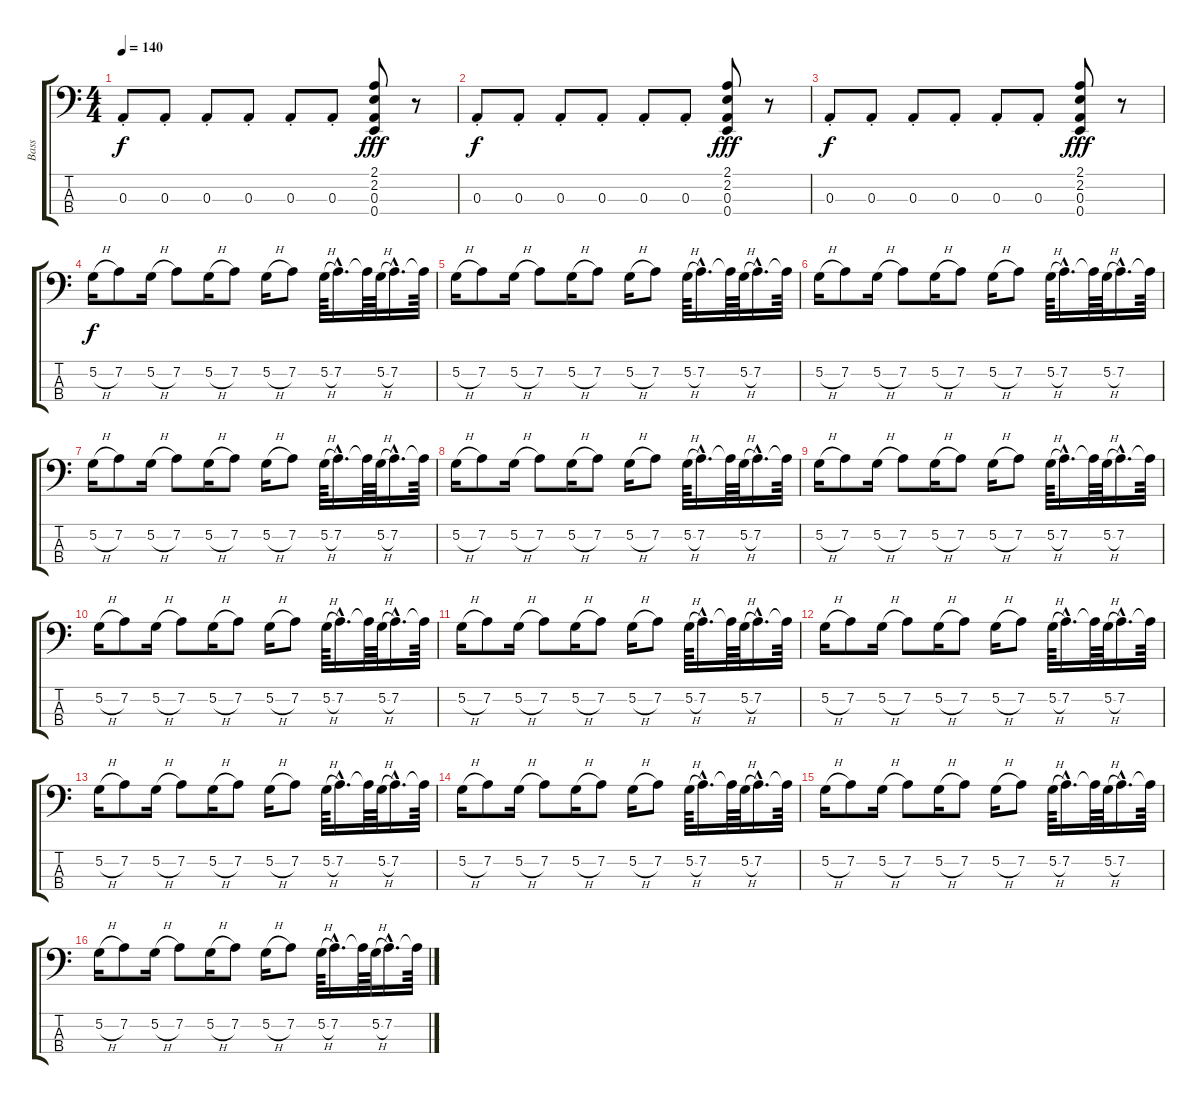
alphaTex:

\track ("Bass" "Bass") {instrument electricbasspick}
\staff {score tabs}
\tuning (G2 D2 A1 E1) {hide}
\ts (4 4)
\tempo 140
\clef f4
\ks c
0.3{st}.8{dy f} 0.3{st}.8 0.3{st}.8 0.3{st}.8 0.3{st}.8 0.3{st}.8 (2.1 2.2 0.3 0.4).8{dy fff} r.8 |
0.3{st}.8{dy f} 0.3{st}.8 0.3{st}.8 0.3{st}.8 0.3{st}.8 0.3{st}.8 (2.1 2.2 0.3 0.4).8{dy fff} r.8 |
0.3{st}.8{dy f} 0.3{st}.8 0.3{st}.8 0.3{st}.8 0.3{st}.8 0.3{st}.8 (2.1 2.2 0.3 0.4).8{dy fff} r.8 |
5.2{h}.16{dy f} 7.2.8 5.2{h}.16 7.2.8 5.2{h}.16 7.2.8 5.2{h}.16 7.2.8 5.2{h}.64 7.2{hac}.16{d} 7.2{t}.64 5.2{h}.64 7.2{hac}.16{d} 7.2{t}.64 |
5.2{h}.16 7.2.8 5.2{h}.16 7.2.8 5.2{h}.16 7.2.8 5.2{h}.16 7.2.8 5.2{h}.64 7.2{hac}.16{d} 7.2{t}.64 5.2{h}.64 7.2{hac}.16{d} 7.2{t}.64 |
5.2{h}.16 7.2.8 5.2{h}.16 7.2.8 5.2{h}.16 7.2.8 5.2{h}.16 7.2.8 5.2{h}.64 7.2{hac}.16{d} 7.2{t}.64 5.2{h}.64 7.2{hac}.16{d} 7.2{t}.64 |
5.2{h}.16 7.2.8 5.2{h}.16 7.2.8 5.2{h}.16 7.2.8 5.2{h}.16 7.2.8 5.2{h}.64 7.2{hac}.16{d} 7.2{t}.64 5.2{h}.64 7.2{hac}.16{d} 7.2{t}.64 |
5.2{h}.16 7.2.8 5.2{h}.16 7.2.8 5.2{h}.16 7.2.8 5.2{h}.16 7.2.8 5.2{h}.64 7.2{hac}.16{d} 7.2{t}.64 5.2{h}.64 7.2{hac}.16{d} 7.2{t}.64 |
5.2{h}.16 7.2.8 5.2{h}.16 7.2.8 5.2{h}.16 7.2.8 5.2{h}.16 7.2.8 5.2{h}.64 7.2{hac}.16{d} 7.2{t}.64 5.2{h}.64 7.2{hac}.16{d} 7.2{t}.64 |
5.2{h}.16 7.2.8 5.2{h}.16 7.2.8 5.2{h}.16 7.2.8 5.2{h}.16 7.2.8 5.2{h}.64 7.2{hac}.16{d} 7.2{t}.64 5.2{h}.64 7.2{hac}.16{d} 7.2{t}.64 |
5.2{h}.16 7.2.8 5.2{h}.16 7.2.8 5.2{h}.16 7.2.8 5.2{h}.16 7.2.8 5.2{h}.64 7.2{hac}.16{d} 7.2{t}.64 5.2{h}.64 7.2{hac}.16{d} 7.2{t}.64 |
5.2{h}.16 7.2.8 5.2{h}.16 7.2.8 5.2{h}.16 7.2.8 5.2{h}.16 7.2.8 5.2{h}.64 7.2{hac}.16{d} 7.2{t}.64 5.2{h}.64 7.2{hac}.16{d} 7.2{t}.64 |
5.2{h}.16 7.2.8 5.2{h}.16 7.2.8 5.2{h}.16 7.2.8 5.2{h}.16 7.2.8 5.2{h}.64 7.2{hac}.16{d} 7.2{t}.64 5.2{h}.64 7.2{hac}.16{d} 7.2{t}.64 |
5.2{h}.16 7.2.8 5.2{h}.16 7.2.8 5.2{h}.16 7.2.8 5.2{h}.16 7.2.8 5.2{h}.64 7.2{hac}.16{d} 7.2{t}.64 5.2{h}.64 7.2{hac}.16{d} 7.2{t}.64 |
5.2{h}.16 7.2.8 5.2{h}.16 7.2.8 5.2{h}.16 7.2.8 5.2{h}.16 7.2.8 5.2{h}.64 7.2{hac}.16{d} 7.2{t}.64 5.2{h}.64 7.2{hac}.16{d} 7.2{t}.64 |
5.2{h}.16 7.2.8 5.2{h}.16 7.2.8 5.2{h}.16 7.2.8 5.2{h}.16 7.2.8 5.2{h}.64 7.2{hac}.16{d} 7.2{t}.64 5.2{h}.64 7.2{hac}.16{d} 7.2{t}.64
